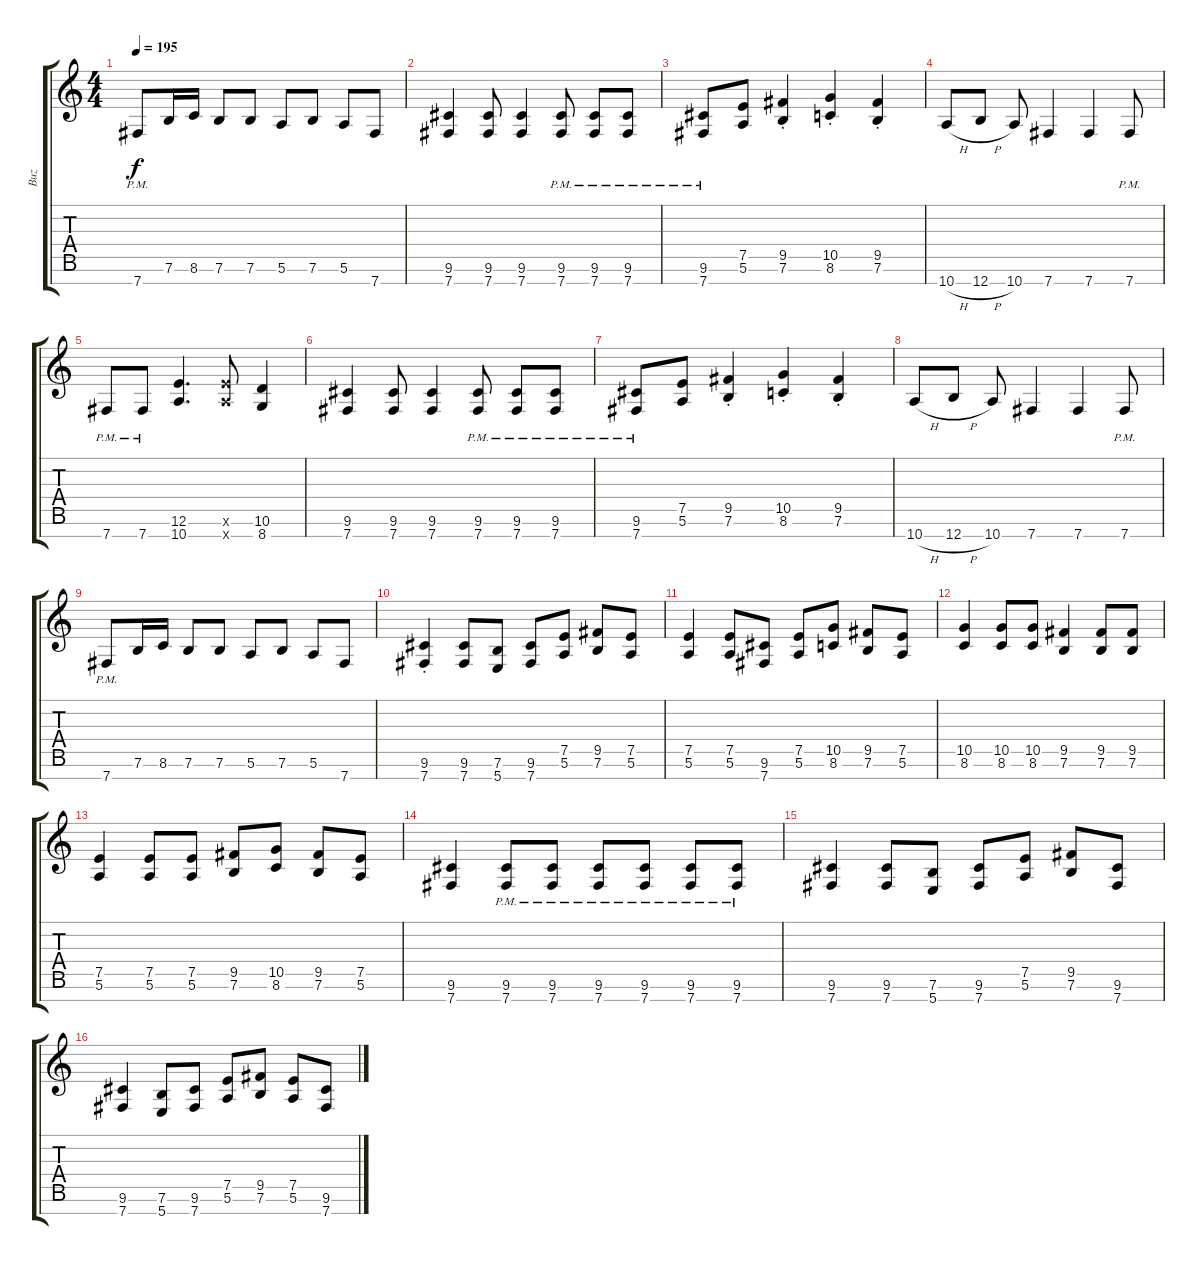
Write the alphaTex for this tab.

\track ("Buz" "Buz") {instrument distortionguitar}
\staff {score tabs}
\tuning (E4 B3 G3 D3 A2 E2 B1) {hide}
\ts (4 4)
\tempo 195
\clef g2
\ks c
7.7{pm}.8{dy f} 7.6.16 8.6.16 7.6.8 7.6.8 5.6.8 7.6.8 5.6.8 7.7.8 |
(9.6 7.7).4 (9.6 7.7).8 (9.6 7.7).4 (9.6{pm} 7.7{pm}).8 (9.6{pm} 7.7{pm}).8 (9.6{pm} 7.7{pm}).8 |
(9.6{pm} 7.7{pm}).8 (7.5 5.6).8 (9.5{st} 7.6{st}).4 (10.5{st} 8.6{st}).4 (9.5{st} 7.6{st}).4 |
10.7{h}.8 12.7{h}.8 10.7.8 7.7.4 7.7.4 7.7{pm}.8 |
7.7{pm}.8 7.7{pm}.8 (12.6 10.7).4{d} (12.6{x} 10.7{x}).8 (10.6 8.7).4 |
(9.6 7.7).4 (9.6 7.7).8 (9.6 7.7).4 (9.6{pm} 7.7{pm}).8 (9.6{pm} 7.7{pm}).8 (9.6{pm} 7.7{pm}).8 |
(9.6{pm} 7.7{pm}).8 (7.5 5.6).8 (9.5{st} 7.6{st}).4 (10.5{st} 8.6{st}).4 (9.5{st} 7.6{st}).4 |
10.7{h}.8 12.7{h}.8 10.7.8 7.7.4 7.7.4 7.7{pm}.8 |
7.7{pm}.8 7.6.16 8.6.16 7.6.8 7.6.8 5.6.8 7.6.8 5.6.8 7.7.8 |
(9.6 7.7{st}).4 (9.6 7.7).8 (7.6 5.7).8 (9.6 7.7).8 (7.5 5.6).8 (9.5 7.6).8 (7.5 5.6).8 |
(7.5 5.6).4 (7.5 5.6).8 (9.6 7.7).8 (7.5 5.6).8 (10.5 8.6).8 (9.5 7.6).8 (7.5 5.6).8 |
(10.5 8.6).4 (10.5 8.6).8 (10.5 8.6).8 (9.5 7.6).4 (9.5 7.6).8 (9.5 7.6).8 |
(7.5 5.6).4 (7.5 5.6).8 (7.5 5.6).8 (9.5 7.6).8 (10.5 8.6).8 (9.5 7.6).8 (7.5 5.6).8 |
(9.6 7.7).4 (9.6{pm} 7.7{pm}).8 (9.6{pm} 7.7{pm}).8 (9.6{pm} 7.7{pm}).8 (9.6{pm} 7.7{pm}).8 (9.6{pm} 7.7{pm}).8 (9.6{pm} 7.7{pm}).8 |
(9.6 7.7).4 (9.6 7.7).8 (7.6 5.7).8 (9.6 7.7).8 (7.5 5.6).8 (9.5 7.6).8 (9.6 7.7).8 |
(9.6 7.7).4 (7.6 5.7).8 (9.6 7.7).8 (7.5 5.6).8 (9.5 7.6).8 (7.5 5.6).8 (9.6 7.7).8
